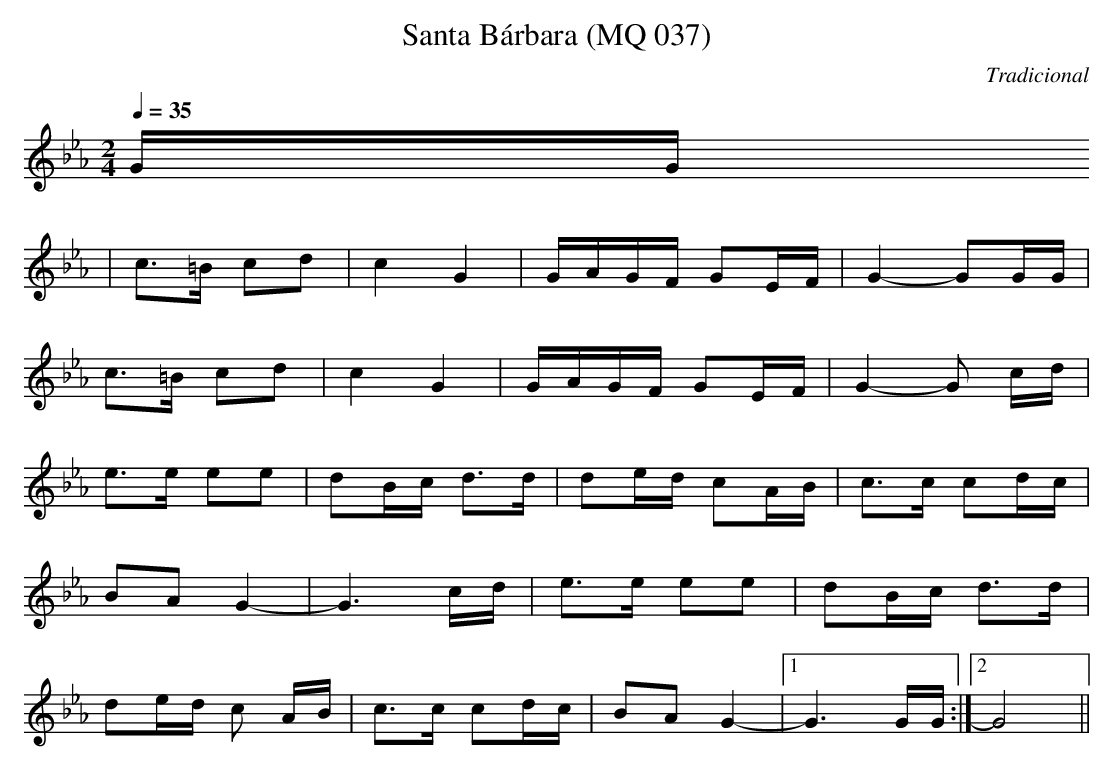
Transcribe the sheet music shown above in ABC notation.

X:1
T:Santa Bárbara (MQ 037)
C:Tradicional
M:2/4
L:1/8
Q:1/4=35
K:Cm
G/G/
|c>=B cd|c2 G2|G/A/G/F/ GE/F/|G2-GG/G/|
c>=B cd|c2 G2|G/A/G/F/ GE/F/|G2-G c/d/|
e>e ee|dB/c/ d>d|de/d/ cA/B/|c>c cd/c/|
BA G2-|G3 c/d/|e>e ee|dB/c/ d>d|
de/d/ c A/B/|c>c cd/c/|BA G2-|[1 G3 G/G/ :|[2 G4||
